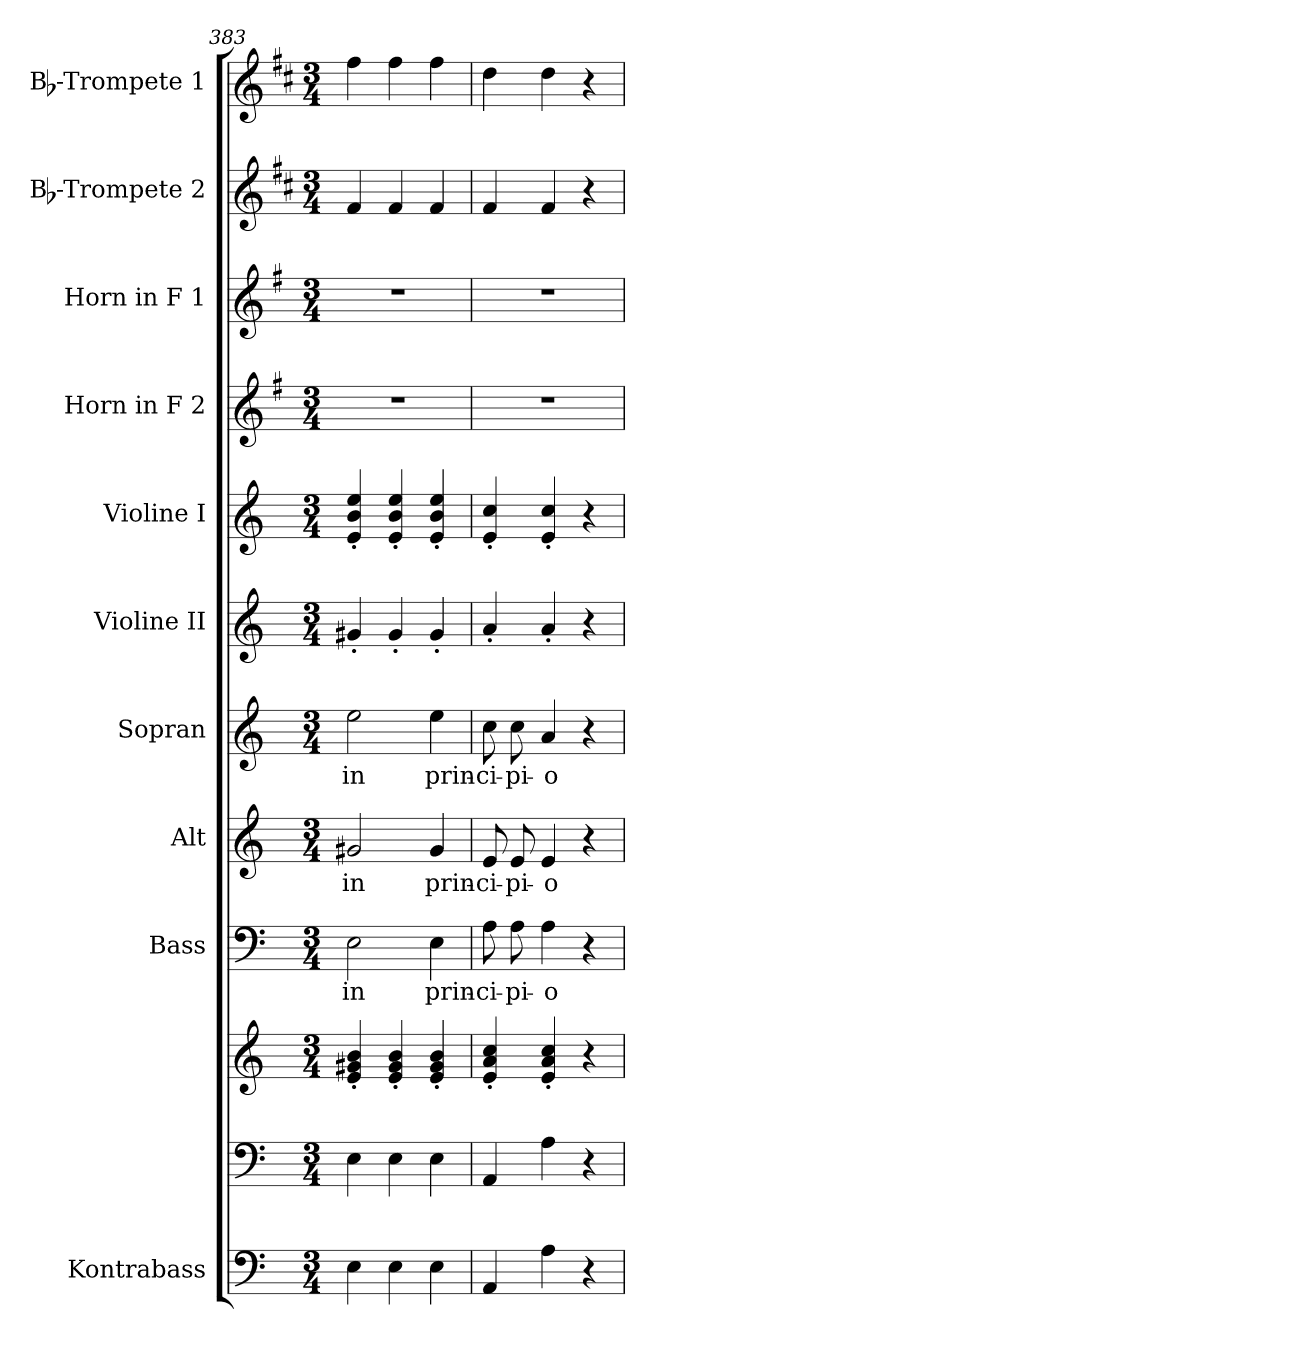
**kern	**kern	**kern	**kern	**text	**kern	**text	**kern	**text	**kern	**kern	**kern	**kern	**kern	**kern
*part11	*part10	*part10	*part9	*part9	*part8	*part8	*part7	*part7	*part6	*part5	*part4	*part3	*part2	*part1
*staff12	*staff11	*staff10	*staff9	*staff9	*staff8	*staff8	*staff7	*staff7	*staff6	*staff5	*staff4	*staff3	*staff2	*staff1
*I"Kontrabass	*	*	*I"Bass	*	*I"Alt	*	*I"Sopran	*	*I"Violine II	*I"Violine I	*I"Horn in F 2	*I"Horn in F 1	*I"Bb-Trompete 2	*I"Bb-Trompete 1
*I'Kb.	*	*	*I'B.	*	*I'A.	*	*I'S.	*	*I'Vl. II	*I'Vl. I	*	*	*I'Bb Trp. 2	*I'Bb Trp. 1
*clefF4	*clefF4	*clefG2	*clefF4	*	*clefG2	*	*clefG2	*	*clefG2	*clefG2	*clefG2	*clefG2	*clefG2	*clefG2
*ITrd7c12	*	*	*	*	*	*	*	*	*	*	*ITrd4c7	*ITrd4c7	*ITrd1c2	*ITrd1c2
*k[]	*k[]	*k[]	*k[]	*	*k[]	*	*k[]	*	*k[]	*k[]	*k[]	*k[]	*k[]	*k[]
*C:	*C:	*C:	*C:	*	*C:	*	*C:	*	*C:	*C:	*C:	*C:	*C:	*C:
*M3/4	*M3/4	*M3/4	*M3/4	*	*M3/4	*	*M3/4	*	*M3/4	*M3/4	*M3/4	*M3/4	*M3/4	*M3/4
=383	=383	=383	=383	=383	=383	=383	=383	=383	=383	=383	=383	=383	=383	=383
!	!	!	!	!LO:LY:b	!	!LO:LY:b	!	!LO:LY:b	!	!	!	!	!	!
4EE\	4E\	4e/'< 4g#X/'< 4b/'<	2E\	in	2g#X/	in	2ee\	in	4g#X'</	4e/'< 4b/'< 4ee/'<	2.r	2.r	4e/	4ee\
4EE\	4E\	4e/'< 4g#/'< 4b/'<	.	.	.	.	.	.	4g#'</	4e/'< 4b/'< 4ee/'<	.	.	4e/	4ee\
!	!	!	!	!LO:LY:b	!	!LO:LY:b	!	!LO:LY:b	!	!	!	!	!	!
4EE\	4E\	4e/'< 4g#/'< 4b/'<	4E\	prin-	4g#/	prin-	4ee\	prin-	4g#'</	4e/'< 4b/'< 4ee/'<	.	.	4e/	4ee\
=384	=384	=384	=384	=384	=384	=384	=384	=384	=384	=384	=384	=384	=384	=384
!	!	!	!	!LO:LY:b	!	!LO:LY:b	!	!LO:LY:b	!	!	!	!	!	!
4AAA/	4AA/	4e/'< 4a/'< 4cc/'<	8A\	-ci-	8e/	-ci-	8cc\	-ci-	4a'</	4e/'< 4cc/'<	2.r	2.r	4e/	4cc\
!	!	!	!	!LO:LY:b	!	!LO:LY:b	!	!LO:LY:b	!	!	!	!	!	!
.	.	.	8A\	-pi-	8e/	-pi-	8cc\	-pi-	.	.	.	.	.	.
!	!	!	!	!LO:LY:b	!	!LO:LY:b	!	!LO:LY:b	!	!	!	!	!	!
4AA\	4A\	4e/'< 4a/'< 4cc/'<	4A\	-o	4e/	-o	4a/	-o	4a'</	4e/'< 4cc/'<	.	.	4e/	4cc\
4r	4r	4r	4r	.	4r	.	4r	.	4r	4r	.	.	4r	4r
=	=	=	=	=	=	=	=	=	=	=	=	=	=	=
*-	*-	*-	*-	*-	*-	*-	*-	*-	*-	*-	*-	*-	*-	*-
